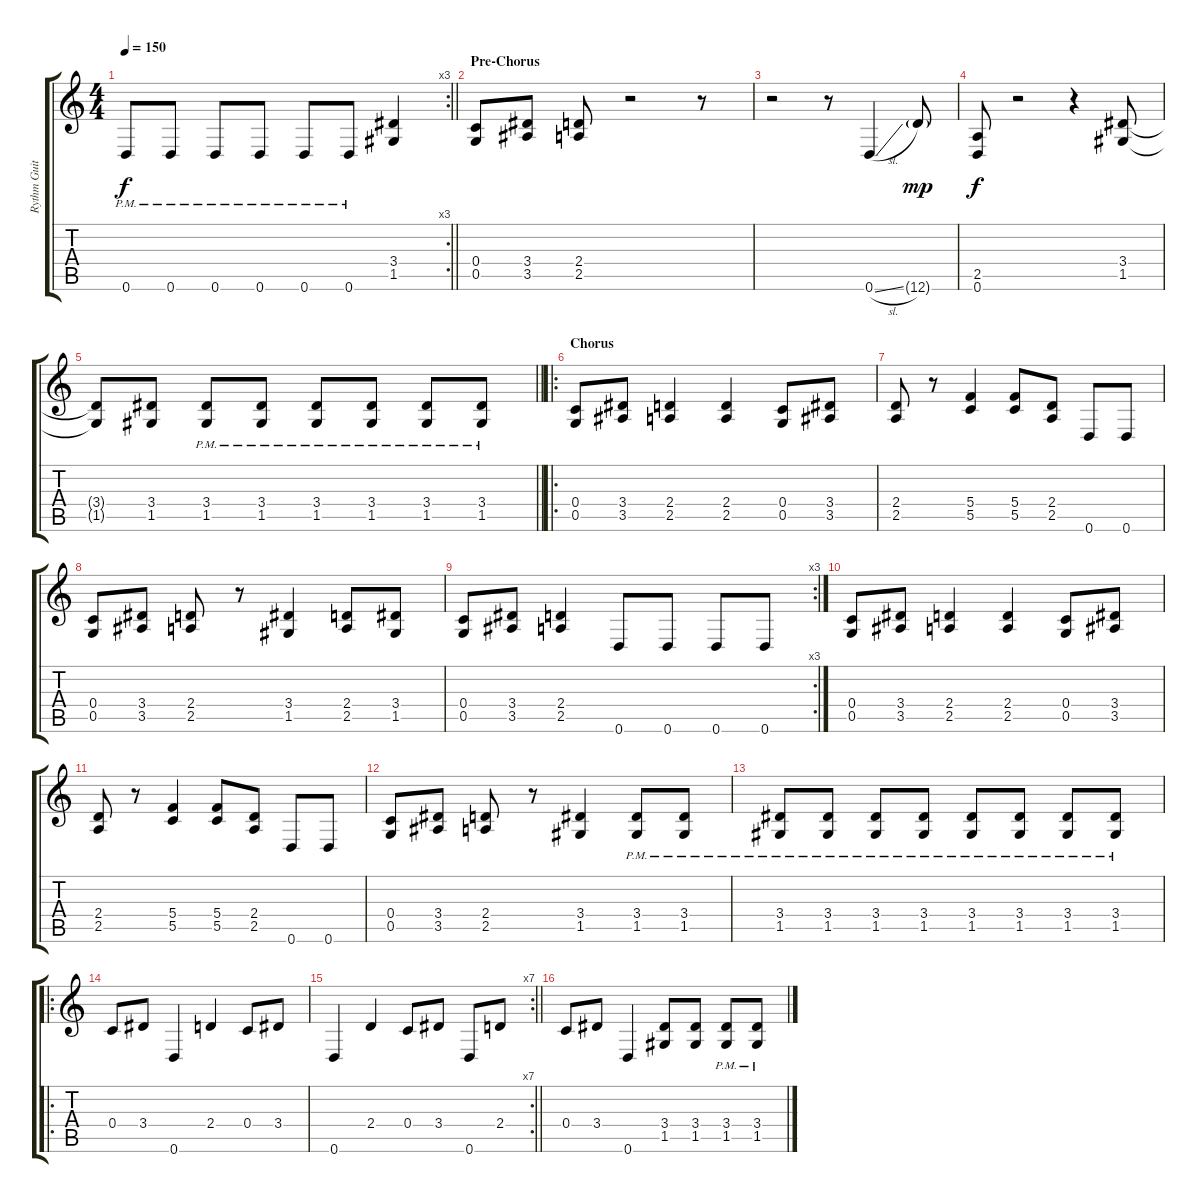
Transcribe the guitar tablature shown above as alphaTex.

\track ("Rythm Guitar" "Rythm Guit") {instrument distortionguitar}
\staff {score tabs}
\tuning (D4 A3 F3 C3 G2 D2) {hide}
\rc 3
\ts (4 4)
\tempo 150
\clef g2
\barLineRight lightlight
\ks c
0.6{pm}.8{dy f} 0.6{pm}.8 0.6{pm}.8 0.6{pm}.8 0.6{pm}.8 0.6{pm}.8 (3.4 1.5).4 |
\section ("" "Pre-Chorus")
(0.4 0.5).8 (3.4 3.5).8 (2.4 2.5).8 r.2 r.8 |
r.2 r.8 0.6{sl}.4 12.6{g}.8{dy mp} |
(2.5 0.6).8{dy f} r.2 r.4 (3.4 1.5).8 |
\barLineRight lightlight
(3.4{t} 1.5{t}).8 (3.4 1.5).8 (3.4{pm} 1.5{pm}).8 (3.4{pm} 1.5{pm}).8 (3.4{pm} 1.5{pm}).8 (3.4{pm} 1.5{pm}).8 (3.4{pm} 1.5{pm}).8 (3.4{pm} 1.5{pm}).8 |
\ro
\section ("" "Chorus")
(0.4 0.5).8 (3.4 3.5).8 (2.4 2.5).4 (2.4 2.5).4 (0.4 0.5).8 (3.4 3.5).8 |
(2.4 2.5).8 r.8 (5.4 5.5).4 (5.4 5.5).8 (2.4 2.5).8 0.6.8 0.6.8 |
(0.4 0.5).8 (3.4 3.5).8 (2.4 2.5).8 r.8 (3.4 1.5).4 (2.4 2.5).8 (3.4 1.5).8 |
\rc 3
(0.4 0.5).8 (3.4 3.5).8 (2.4 2.5).4 0.6.8 0.6.8 0.6.8 0.6.8 |
(0.4 0.5).8 (3.4 3.5).8 (2.4 2.5).4 (2.4 2.5).4 (0.4 0.5).8 (3.4 3.5).8 |
(2.4 2.5).8 r.8 (5.4 5.5).4 (5.4 5.5).8 (2.4 2.5).8 0.6.8 0.6.8 |
(0.4 0.5).8 (3.4 3.5).8 (2.4 2.5).8 r.8 (3.4 1.5).4 (3.4{pm} 1.5{pm}).8 (3.4{pm} 1.5{pm}).8 |
(3.4{pm} 1.5{pm}).8 (3.4{pm} 1.5{pm}).8 (3.4{pm} 1.5{pm}).8 (3.4{pm} 1.5{pm}).8 (3.4{pm} 1.5{pm}).8 (3.4{pm} 1.5{pm}).8 (3.4{pm} 1.5{pm}).8 (3.4{pm} 1.5{pm}).8 |
\ro
0.4.8 3.4.8 0.6.4 2.4.4 0.4.8 3.4.8 |
\rc 7
\barLineRight lightlight
0.6.4 2.4.4 0.4.8 3.4.8 0.6.8 2.4.8 |
0.4.8 3.4.8 0.6.4 (3.4 1.5).8 (3.4 1.5).8 (3.4{pm} 1.5{pm}).8 (3.4{pm} 1.5{pm}).8
